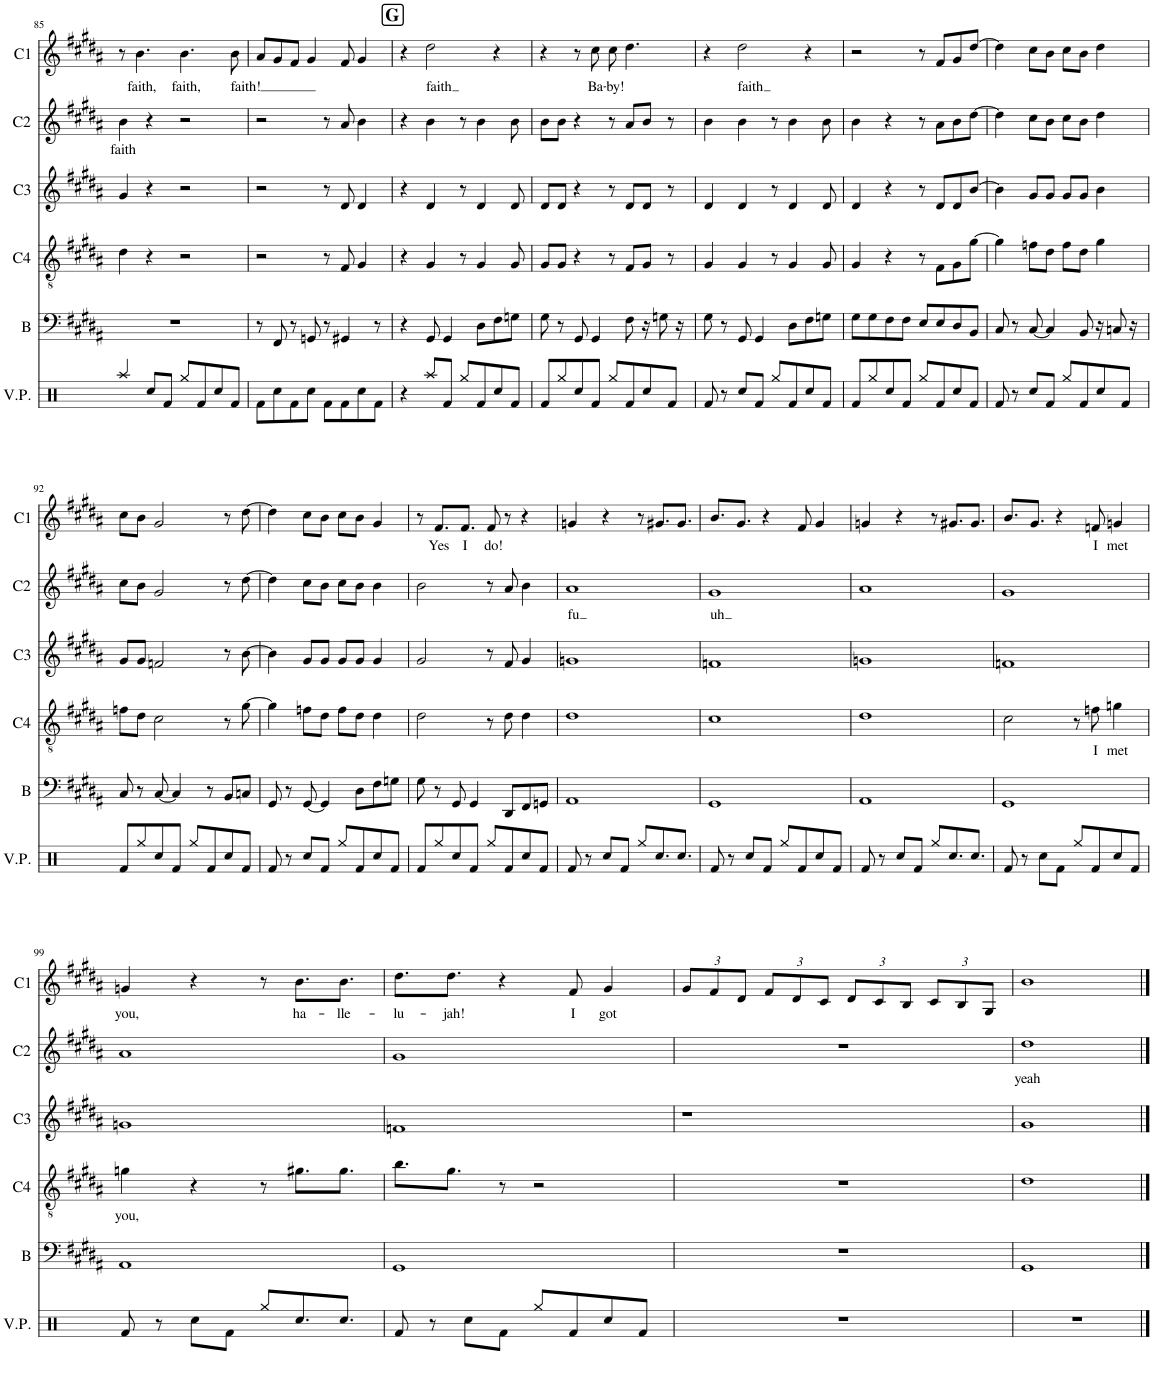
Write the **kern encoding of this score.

**kern	**kern	**kern	**text	**kern	**kern	**text	**kern	**text
*part6	*part5	*part4	*part4	*part3	*part2	*part2	*part1	*part1
*staff6	*staff5	*staff4	*staff4	*staff3	*staff2	*staff2	*staff1	*staff1
*I"V.per	*I"Bass	*I"Chor4	*	*I"Chor3	*I"Chor2	*	*I"Chor1	*
*I'V.P.	*I'B	*I'C4	*	*I'C3	*I'C2	*	*I'C1	*
!!LO:PB:g=z
*clefX	*clefF4	*clefGv2	*	*clefG2	*clefG2	*	*clefG2	*
*k[]	*k[f#c#g#d#a#]	*k[f#c#g#d#a#]	*	*k[f#c#g#d#a#]	*k[f#c#g#d#a#]	*	*k[f#c#g#d#a#]	*
*M4/4	*M4/4	*M4/4	*	*M4/4	*M4/4	*	*M4/4	*
=85	=85	=85	=85	=85	=85	=85	=85	=85
!	!	!	!	!	!	!LO:LY:b	!	!
4Raa/	1r	4d#\	.	4g#/	4b\	faith	8r	.
!	!	!	!	!	!	!	!	!LO:LY:b
.	.	.	.	.	.	.	4.b\	faith,
8Rcc/L	.	4r	.	4r	4r	.	.	.
8Rf/J	.	.	.	.	.	.	.	.
!	!	!	!	!	!	!	!	!LO:LY:b
8Rgg/L	.	2r	.	2r	2r	.	4.b\	faith,
8Rf/	.	.	.	.	.	.	.	.
8Rcc/	.	.	.	.	.	.	.	.
!	!	!	!	!	!	!	!	!LO:LY:b
8Rf/J	.	.	.	.	.	.	8b\	faith!
=86	=86	=86	=86	=86	=86	=86	=86	=86
8Rf\L	8r	2r	.	2r	2r	.	8a#/L	.
8Rcc\	8FF#/	.	.	.	.	.	8g#/	.
8Rf\	8r	.	.	.	.	.	8f#/J	.
8Rcc\J	8GGn/	.	.	.	.	.	4g#/	.
8Rf\L	8r	8r	.	8r	8r	.	.	.
8Rf\	4GG#X/	8F#/	.	8d#/	8a#/	.	8f#/	.
8Rcc\	.	4G#/	.	4d#/	4b\	.	4g#/	.
8Rf\J	8r	.	.	.	.	.	.	.
!!LO:REH:place=s1:a:B:cj:fs=14:t=G
=87	=87	=87	=87	=87	=87	=87	=87	=87
4r	4r	4r	.	4r	4r	.	4r	.
!	!	!	!	!	!	!	!	!LO:LY:b
8Raa/L	8GG#/	4G#/	.	4d#/	4b\	.	2dd#\	faith
8Rf/J	4GG#/	.	.	.	.	.	.	.
8Rgg/L	.	8r	.	8r	8r	.	.	.
8Rf/	8D#\L	4G#/	.	4d#/	4b\	.	.	.
8Rcc/	8F#\	.	.	.	.	.	4r	.
8Rf/J	8Gn\J	8G#/	.	8d#/	8b\	.	.	.
=88	=88	=88	=88	=88	=88	=88	=88	=88
8Rf/L	8G#\	8G#/L	.	8d#/L	8b\L	.	4r	.
8Rgg/	8r	8G#/J	.	8d#/J	8b\J	.	.	.
8Rcc/	8GG#/	4r	.	4r	4r	.	8r	.
!	!	!	!	!	!	!	!	!LO:LY:b
8Rf/J	4GG#/	.	.	.	.	.	8cc#\	Ba-
!	!	!	!	!	!	!	!	!LO:LY:b
8Rgg/L	.	8r	.	8r	8r	.	8cc#\	-by!
8Rf/	8F#\	8F#/L	.	8d#/L	8a#/L	.	4.dd#\	.
8Rcc/	16r	8G#/J	.	8d#/J	8b/J	.	.	.
.	8Gn\	.	.	.	.	.	.	.
8Rf/J	.	8r	.	8r	8r	.	.	.
.	16r	.	.	.	.	.	.	.
=89	=89	=89	=89	=89	=89	=89	=89	=89
8Rf/	8G#\	4G#/	.	4d#/	4b\	.	4r	.
8r	8r	.	.	.	.	.	.	.
!	!	!	!	!	!	!	!	!LO:LY:b
8Rcc/L	8GG#/	4G#/	.	4d#/	4b\	.	2dd#\	faith
8Rf/J	4GG#/	.	.	.	.	.	.	.
8Rgg/L	.	8r	.	8r	8r	.	.	.
8Rf/	8D#\L	4G#/	.	4d#/	4b\	.	.	.
8Rcc/	8F#\	.	.	.	.	.	4r	.
8Rf/J	8Gn\J	8G#/	.	8d#/	8b\	.	.	.
=90	=90	=90	=90	=90	=90	=90	=90	=90
8Rf/L	8G#\L	4G#/	.	4d#/	4b\	.	2r	.
8Rgg/	8G#\	.	.	.	.	.	.	.
8Rcc/	8F#\	4r	.	4r	4r	.	.	.
8Rf/J	8F#\J	.	.	.	.	.	.	.
8Rgg/L	8E/L	8r	.	8r	8r	.	8r	.
8Rf/	8E/	8F#\L	.	8d#/L	8a#\L	.	8f#/L	.
8Rcc/	8D#/	8G#\	.	8d#/	8b\	.	8g#/	.
8Rf/J	8BB/J	[8g#\J	.	[8b/J	[8dd#\J	.	[8dd#/J	.
=91	=91	=91	=91	=91	=91	=91	=91	=91
8Rf/	8C#/	4g#\]	.	4b\]	4dd#\]	.	4dd#\]	.
8r	8r	.	.	.	.	.	.	.
8Rcc/L	[8C#/	8fn\L	.	8g#/L	8cc#\L	.	8cc#\L	.
8Rf/J	4C#/]	8d#\J	.	8g#/J	8b\J	.	8b\J	.
8Rgg/L	.	8f\L	.	8g#/L	8cc#\L	.	8cc#\L	.
8Rf/	8BB/	8d#\J	.	8g#/J	8b\J	.	8b\J	.
8Rcc/	16r	4g#\	.	4b\	4dd#\	.	4dd#\	.
.	8Cn/	.	.	.	.	.	.	.
8Rf/J	.	.	.	.	.	.	.	.
.	16r	.	.	.	.	.	.	.
!!LO:LB:g=z
=92	=92	=92	=92	=92	=92	=92	=92	=92
8Rf/L	8C#/	8fn\L	.	8g#/L	8cc#\L	.	8cc#\L	.
8Rgg/	8r	8d#\J	.	8g#/J	8b\J	.	8b\J	.
8Rcc/	[8C#/	2c#\	.	2fn/	2g#/	.	2g#/	.
8Rf/J	4C#/]	.	.	.	.	.	.	.
8Rgg/L	.	.	.	.	.	.	.	.
8Rf/	8r	.	.	.	.	.	.	.
8Rcc/	8BB/L	8r	.	8r	8r	.	8r	.
8Rf/J	8Cn/J	[8g#\	.	[8b\	[8dd#\	.	[8dd#\	.
=93	=93	=93	=93	=93	=93	=93	=93	=93
8Rf/	8GG#/	4g#\]	.	4b\]	4dd#\]	.	4dd#\]	.
8r	8r	.	.	.	.	.	.	.
8Rcc/L	[8GG#/	8fn\L	.	8g#/L	8cc#\L	.	8cc#\L	.
8Rf/J	4GG#/]	8d#\J	.	8g#/J	8b\J	.	8b\J	.
8Rgg/L	.	8f\L	.	8g#/L	8cc#\L	.	8cc#\L	.
8Rf/	8D#\L	8d#\J	.	8g#/J	8b\J	.	8b\J	.
8Rcc/	8F#\	4d#\	.	4g#/	4b\	.	4g#/	.
8Rf/J	8Gn\J	.	.	.	.	.	.	.
=94	=94	=94	=94	=94	=94	=94	=94	=94
8Rf/L	8G#\	2d#\	.	2g#/	2b\	.	8r	.
!	!	!	!	!	!	!	!	!LO:LY:b
8Rgg/	8r	.	.	.	.	.	8.f#/L	Yes
8Rcc/	8GG#/	.	.	.	.	.	.	.
!	!	!	!	!	!	!	!	!LO:LY:b
.	.	.	.	.	.	.	8.f#/J	I
8Rf/J	4GG#/	.	.	.	.	.	.	.
!	!	!	!	!	!	!	!	!LO:LY:b
8Rgg/L	.	8r	.	8r	8r	.	8f#/	do!
8Rf/	8DD#/L	8d#\	.	8f#/	8a#/	.	8r	.
8Rcc/	8FF#/	4d#\	.	4g#/	4b\	.	4r	.
8Rf/J	8GGn/J	.	.	.	.	.	.	.
=95	=95	=95	=95	=95	=95	=95	=95	=95
!	!	!	!	!	!	!LO:LY:b	!	!
8Rf/	1AA#	1d#	.	1gn	1a#	fu	4gn/	.
8r	.	.	.	.	.	.	.	.
8Rcc/L	.	.	.	.	.	.	4r	.
8Rf/J	.	.	.	.	.	.	.	.
8Rgg/L	.	.	.	.	.	.	8r	.
8.Rcc/	.	.	.	.	.	.	8.g#X/L	.
8.Rcc/J	.	.	.	.	.	.	8.g#/J	.
=96	=96	=96	=96	=96	=96	=96	=96	=96
!	!	!	!	!	!	!LO:LY:b	!	!
8Rf/	1GG#	1c#	.	1fn	1g#	uh	8.b/L	.
8r	.	.	.	.	.	.	.	.
.	.	.	.	.	.	.	8.g#/J	.
8Rcc/L	.	.	.	.	.	.	.	.
8Rf/J	.	.	.	.	.	.	4r	.
8Rgg/L	.	.	.	.	.	.	.	.
8Rf/	.	.	.	.	.	.	8f#/	.
8Rcc/	.	.	.	.	.	.	4g#/	.
8Rf/J	.	.	.	.	.	.	.	.
=97	=97	=97	=97	=97	=97	=97	=97	=97
8Rf/	1AA#	1d#	.	1gn	1a#	.	4gn/	.
8r	.	.	.	.	.	.	.	.
8Rcc/L	.	.	.	.	.	.	4r	.
8Rf/J	.	.	.	.	.	.	.	.
8Rgg/L	.	.	.	.	.	.	8r	.
8.Rcc/	.	.	.	.	.	.	8.g#X/L	.
8.Rcc/J	.	.	.	.	.	.	8.g#/J	.
=98	=98	=98	=98	=98	=98	=98	=98	=98
8Rf/	1GG#	2c#\	.	1fn	1g#	.	8.b/L	.
8r	.	.	.	.	.	.	.	.
.	.	.	.	.	.	.	8.g#/J	.
8Rcc\L	.	.	.	.	.	.	.	.
8Rf\J	.	.	.	.	.	.	4r	.
8Rgg/L	.	8r	.	.	.	.	.	.
!	!	!	!LO:LY:b	!	!	!	!	!LO:LY:b
8Rf/	.	8fn\	I	.	.	.	8fn/	I
!	!	!	!LO:LY:b	!	!	!	!	!LO:LY:b
8Rcc/	.	4gn\	met	.	.	.	4gn/	met
8Rf/J	.	.	.	.	.	.	.	.
!!LO:LB:g=z
=99	=99	=99	=99	=99	=99	=99	=99	=99
!	!	!	!LO:LY:b	!	!	!	!	!LO:LY:b
8Rf/	1AA#	4gn\	you,	1gn	1a#	.	4gn/	you,
8r	.	.	.	.	.	.	.	.
8Rcc\L	.	4r	.	.	.	.	4r	.
8Rf\J	.	.	.	.	.	.	.	.
8Rgg/L	.	8r	.	.	.	.	8r	.
!	!	!	!	!	!	!	!	!LO:LY:b
8.Rcc/	.	8.g#X\L	.	.	.	.	8.b\L	ha-
!	!	!	!	!	!	!	!	!LO:LY:b
8.Rcc/J	.	8.g#\J	.	.	.	.	8.b\J	-lle-
=100	=100	=100	=100	=100	=100	=100	=100	=100
!	!	!	!	!	!	!	!	!LO:LY:b
8Rf/	1GG#	8.b\L	.	1fn	1g#	.	8.dd#\L	-lu-
8r	.	.	.	.	.	.	.	.
!	!	!	!	!	!	!	!	!LO:LY:b
.	.	8.g#\J	.	.	.	.	8.dd#\J	-jah!
8Rcc\L	.	.	.	.	.	.	.	.
8Rf\J	.	8r	.	.	.	.	4r	.
8Rgg/L	.	2r	.	.	.	.	.	.
!	!	!	!	!	!	!	!	!LO:LY:b
8Rf/	.	.	.	.	.	.	8f#/	I
!	!	!	!	!	!	!	!	!LO:LY:b
8Rcc/	.	.	.	.	.	.	4g#/	got
8Rf/J	.	.	.	.	.	.	.	.
=101	=101	=101	=101	=101	=101	=101	=101	=101
*	*	*	*	*	*	*	*Xbrackettup	*
1r	1r	1r	.	1r	1r	.	12g#/L	.
.	.	.	.	.	.	.	12f#/	.
.	.	.	.	.	.	.	12d#/J	.
.	.	.	.	.	.	.	12f#/L	.
.	.	.	.	.	.	.	12d#/	.
.	.	.	.	.	.	.	12c#/J	.
.	.	.	.	.	.	.	12d#/L	.
.	.	.	.	.	.	.	12c#/	.
.	.	.	.	.	.	.	12B/J	.
.	.	.	.	.	.	.	12c#/L	.
.	.	.	.	.	.	.	12B/	.
.	.	.	.	.	.	.	12G#/J	.
=102	=102	=102	=102	=102	=102	=102	=102	=102
!	!	!	!	!	!	!LO:LY:b	!	!
1r	1GG#	1d#	.	1g#	1dd#	yeah	1b	.
==	==	==	==	==	==	==	==	==
*-	*-	*-	*-	*-	*-	*-	*-	*-
